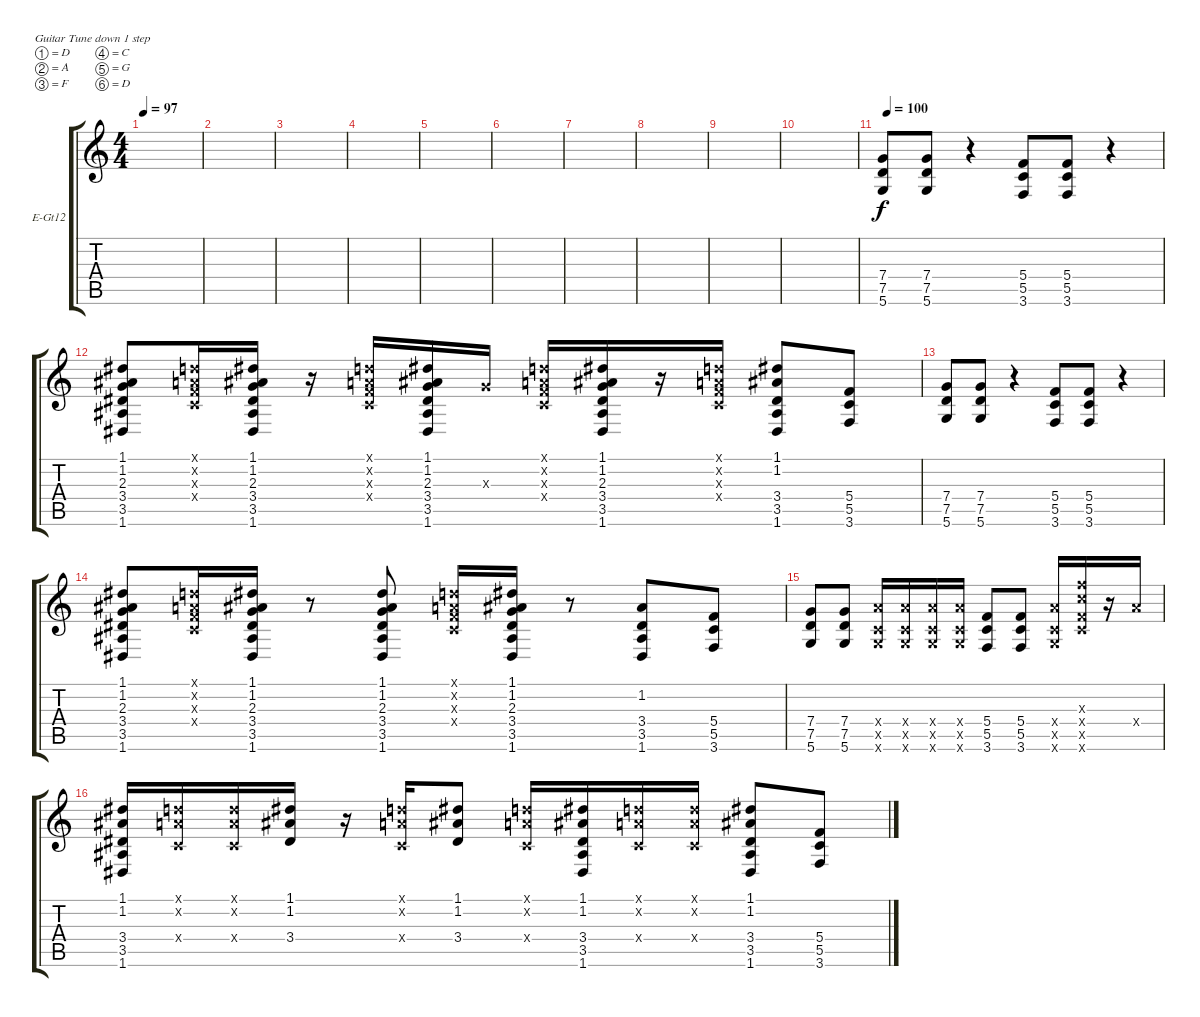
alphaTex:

\defaultSystemsLayout 4
\bracketExtendMode groupsimilarinstruments
\firstSystemTrackNameOrientation horizontal
\otherSystemsTrackNameOrientation horizontal
\track ("12 St. Electric Guitar [Jimmy]" "E-Gt12") {instrument electricguitarclean}
\staff {score tabs}
\tuning (D4 A3 F3 C3 G2 D2)
\ts (4 4)
\tempo 97
\clef g2
\ks c
|
|
|
|
|
|
|
|
|
|
\tempo (100 0.01875)
(7.4 7.5 5.6).8 (7.4 7.5 5.6).8 r.4 (5.4 5.5 3.6).8 (5.4 5.5 3.6).8 r.4 |
(1.1 1.2 2.3 3.4 3.5 1.6).8 (0.1{x} 0.2{x} 0.3{x} 0.4{x}).16 (1.1 1.2 2.3 3.4 3.5 1.6).16 r.16 (0.1{x} 0.2{x} 0.3{x} 0.4{x}).16 (1.1 1.2 2.3 3.4 3.5 1.6).16 2.3{x}.16 (0.1{x} 0.2{x} 0.3{x} 0.4{x}).16 (1.1 1.2 2.3 3.4 3.5 1.6).16 r.16 (0.1{x} 0.2{x} 0.3{x} 0.4{x}).16 (1.1 1.2 3.4 3.5 1.6).8 (5.4 5.5 3.6).8 |
(7.4 7.5 5.6).8 (7.4 7.5 5.6).8 r.4 (5.4 5.5 3.6).8 (5.4 5.5 3.6).8 r.4 |
(1.1 1.2 2.3 3.4 3.5 1.6).8 (0.1{x} 0.2{x} 0.3{x} 0.4{x}).16 (1.1 1.2 2.3 3.4 3.5 1.6).16 r.8 (1.1 1.2 2.3 3.4 3.5 1.6).8 (0.1{x} 0.2{x} 0.3{x} 0.4{x}).16 (1.1 1.2 2.3 3.4 3.5 1.6).16 r.8 (1.2 3.4 3.5 1.6).8 (5.4 5.5 3.6).8 |
(7.4 7.5 5.6).8 (7.4 7.5 5.6).8 (9.4{x} 5.5{x} 5.6{x}).16 (9.4{x} 5.5{x} 5.6{x}).16 (9.4{x} 5.5{x} 5.6{x}).16 (9.4{x} 5.5{x} 5.6{x}).16 (5.4 5.5 3.6).8 (5.4 5.5 3.6).8 (9.4{x} 5.5{x} 5.6{x}).16 (12.3{x} 12.4{x} 10.5{x} 10.6{x}).16 r.16 9.4{x}.16 |
(1.1 1.2 3.4 3.5 1.6).16 (0.1{x} 0.2{x} 0.4{x}).16 (0.1{x} 0.2{x} 0.4{x}).16 (1.1 1.2 3.4).16 r.16 (0.1{x} 0.2{x} 0.4{x}).16 (1.1 1.2 3.4).8 (0.1{x} 0.2{x} 0.4{x}).16 (1.1 1.2 3.4 3.5 1.6).16 (0.1{x} 0.2{x} 0.4{x}).16 (0.1{x} 0.2{x} 0.4{x}).16 (1.1 1.2 3.4 3.5 1.6).8 (5.4 5.5 3.6).8
